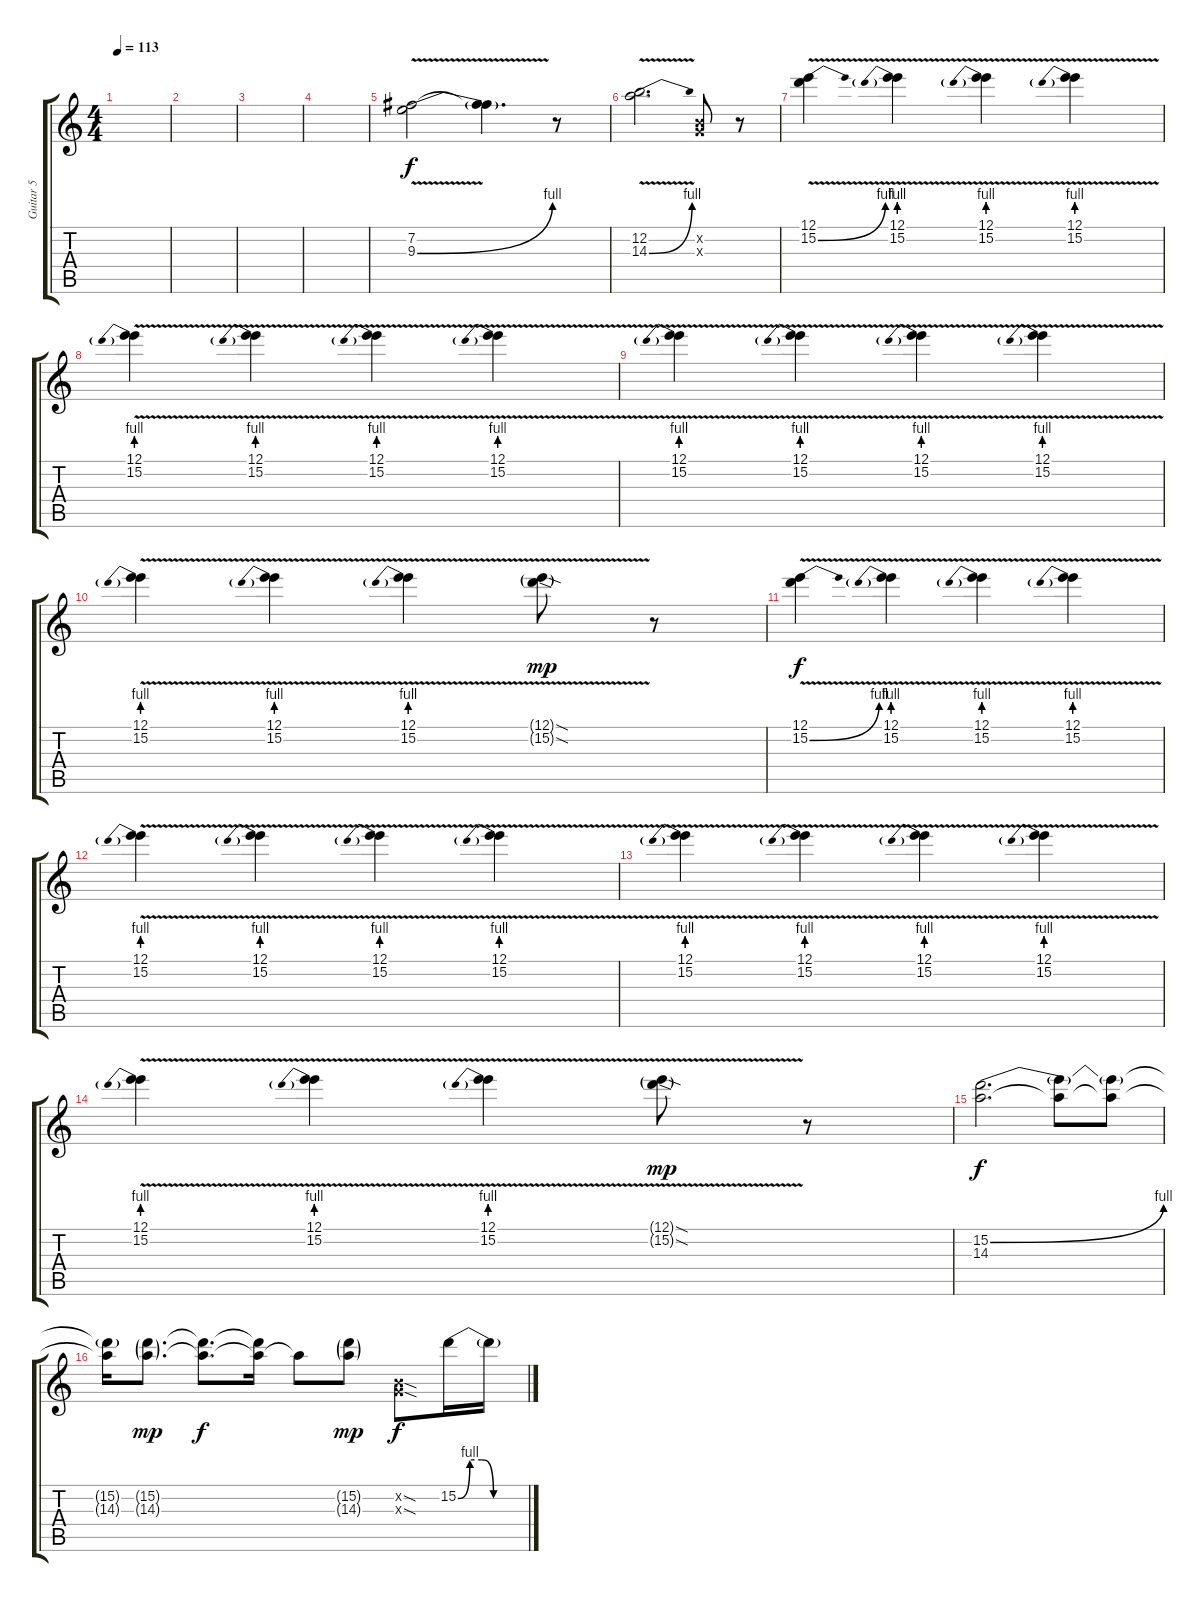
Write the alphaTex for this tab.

\track ("Guitar 5" "Guitar 5") {instrument overdrivenguitar}
\staff {score tabs}
\tuning (E4 B3 G3 D3 A2 E2) {hide}
\ts (4 4)
\tempo 113
\clef g2
\ks c
|
|
|
|
(7.2 9.3{be (bend 0 0 60 4) v}).2{dy f} (7.2{t} 9.3{t}).4{d} r.8 |
(12.2 14.3{be (bend 0 0 60 4) v}).2{d} (0.2{x} 0.3{x}).8 r.8 |
(12.1{v} 15.2{be (bend 0 0 60 4)}).4 (12.1{v} 15.2{be (prebend 0 4 60 4)}).4 (12.1{v} 15.2{be (prebend 0 4 60 4)}).4 (12.1{v} 15.2{be (prebend 0 4 60 4)}).4 |
(12.1{v} 15.2{be (prebend 0 4 60 4)}).4 (12.1{v} 15.2{be (prebend 0 4 60 4)}).4 (12.1{v} 15.2{be (prebend 0 4 60 4)}).4 (12.1{v} 15.2{be (prebend 0 4 60 4)}).4 |
(12.1{v} 15.2{be (prebend 0 4 60 4)}).4 (12.1{v} 15.2{be (prebend 0 4 60 4)}).4 (12.1{v} 15.2{be (prebend 0 4 60 4)}).4 (12.1{v} 15.2{be (prebend 0 4 60 4)}).4 |
(12.1{v} 15.2{be (prebend 0 4 60 4)}).4 (12.1{v} 15.2{be (prebend 0 4 60 4)}).4 (12.1{v} 15.2{be (prebend 0 4 60 4)}).4 (12.1{v sod g} 15.2{sod g}).8{dy mp} r.8 |
(12.1{v} 15.2{be (bend 0 0 60 4)}).4{dy f} (12.1{v} 15.2{be (prebend 0 4 60 4)}).4 (12.1{v} 15.2{be (prebend 0 4 60 4)}).4 (12.1{v} 15.2{be (prebend 0 4 60 4)}).4 |
(12.1{v} 15.2{be (prebend 0 4 60 4)}).4 (12.1{v} 15.2{be (prebend 0 4 60 4)}).4 (12.1{v} 15.2{be (prebend 0 4 60 4)}).4 (12.1{v} 15.2{be (prebend 0 4 60 4)}).4 |
(12.1{v} 15.2{be (prebend 0 4 60 4)}).4 (12.1{v} 15.2{be (prebend 0 4 60 4)}).4 (12.1{v} 15.2{be (prebend 0 4 60 4)}).4 (12.1{v} 15.2{be (prebend 0 4 60 4)}).4 |
(12.1{v} 15.2{be (prebend 0 4 60 4)}).4 (12.1{v} 15.2{be (prebend 0 4 60 4)}).4 (12.1{v} 15.2{be (prebend 0 4 60 4)}).4 (12.1{v sod g} 15.2{sod g}).8{dy mp} r.8 |
(15.2{be (bend 0 0 60 4)} 14.3).2{d dy f} (15.2{t} 14.3{t}).8 (15.2{t} 14.3{t}).8 |
(15.2{t} 14.3{t}).16 (15.2{g} 14.3{g}).8{d dy mp} (15.2{t} 14.3{t}).8{d dy f} (15.2{t} 14.3{t}).16 14.3{t}.8 (15.2{g} 14.3{g}).8{dy mp} (0.2{sod x} 0.3{sod x}).8{dy f} 15.2{be (custom 0 0 10 4 20 4 30 0 60 0)}.16 15.2{t}.16
